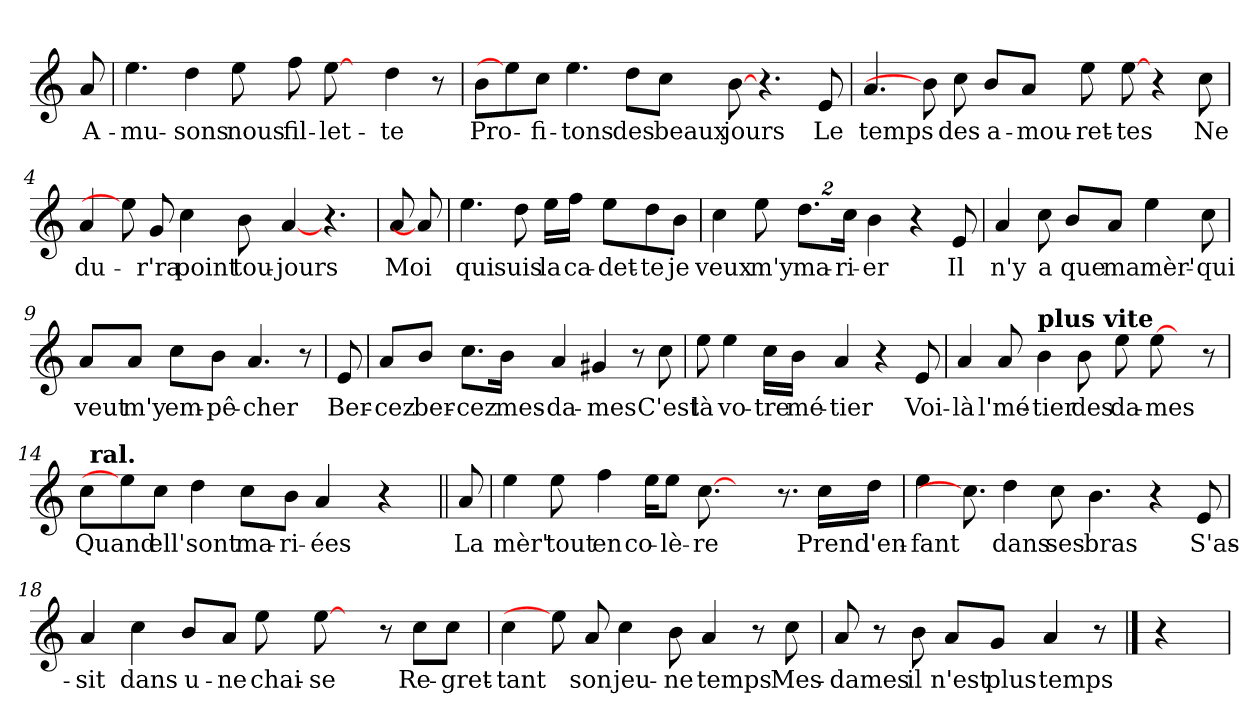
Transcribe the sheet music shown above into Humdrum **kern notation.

**kern	**text
*part1	*part1
*staff1	*staff1
*clefG2	*
*k[]	*
*C:	*
=	=
!	!LO:LY:b
8a/	A-
=1	=1
!	!LO:LY:b
4.ee\	-mu-
!	!LO:LY:b
4dd\	-sons
!	!LO:LY:b
8ee\	nous
!	!LO:LY:b
8ff\	fil-
!	!LO:LY:b
[8ee\	-let-
8ryy	.
!	!LO:LY:b
4dd\	-te
8r	.
=2	=2
!	!LO:LY:b
8b\L	Pro-
8ee\]	.
!	!LO:LY:b
8cc\J	-fi-
!	!LO:LY:b
4.ee\	-tons
!	!LO:LY:b
8dd\L	des
!	!LO:LY:b
8cc\J	beaux
!	!LO:LY:b
[8b\	jours
4.r	.
!	!LO:LY:b
8e/	Le
!!LO:LB:g=z
=3	=3
!	!LO:LY:b
4.a/	temps
8b\]	.
!	!LO:LY:b
8cc\	des
!	!LO:LY:b
8b/L	a-
!	!LO:LY:b
8a/J	-mou-
!	!LO:LY:b
8ee\	-ret-
!	!LO:LY:b
[8ee\	-tes
4r	.
!	!LO:LY:b
8cc\	Ne
=4	=4
!	!LO:LY:b
4a/	du-
8ee\]	.
!	!LO:LY:b
8g/	-r'ra
!	!LO:LY:b
4cc\	point
!	!LO:LY:b
8b\	tou-
!	!LO:LY:b
[4a/	-jours
4.r	.
!!LO:LB:g=z
=5	=5
!	!LO:LY:b
8a/	Moi
8a/]	.
=6	=6
!	!LO:LY:b
4.ee\	qui
!	!LO:LY:b
8dd\	suis
!	!LO:LY:b
16ee\LL	la
!	!LO:LY:b
16ff\JJ	ca-
!	!LO:LY:b
8ee\L	-det-
!	!LO:LY:b
8dd\	-te
!	!LO:LY:b
8b\J	je
=7	=7
!	!LO:LY:b
4cc\	veux
!	!LO:LY:b
8ee\	m'y
!	!LO:LY:b
16%3.dd\L	ma-
!	!LO:LY:b
32%3cc\Jk	-ri-
!	!LO:LY:b
4b\	-er
4r	.
!	!LO:LY:b
8e/	Il
!!LO:LB:g=z
=8	=8
!	!LO:LY:b
4a/	n'y
!	!LO:LY:b
8cc\	a
!	!LO:LY:b
8b/L	que
!	!LO:LY:b
8a/J	ma
!	!LO:LY:b
4ee\	mèr'-
!	!LO:LY:b
8cc\	-qui
=9	=9
!	!LO:LY:b
8a/L	veut
!	!LO:LY:b
8a/J	m'y
!	!LO:LY:b
8cc\L	em-
!	!LO:LY:b
8b\J	-pê-
!	!LO:LY:b
4.a/	-cher
8r	.
!!LO:LB:g=z
=10	=10
!	!LO:LY:b
8e/	Ber-
=11	=11
!	!LO:LY:b
8a/L	-cez
!	!LO:LY:b
8b/J	ber-
!	!LO:LY:b
8.cc\L	-cez
!	!LO:LY:b
16b\Jk	mes-
!	!LO:LY:b
4a/	-da-
!	!LO:LY:b
4g#X/	-mes
8r	.
!	!LO:LY:b
8cc\	C'est
=12	=12
!	!LO:LY:b
8ee\	là
!	!LO:LY:b
4ee\	vo-
!	!LO:LY:b
16cc\LL	-tre
!	!LO:LY:b
16b\JJ	mé-
!	!LO:LY:b
4a/	-tier
4r	.
!	!LO:LY:b
8e/	Voi-
!!LO:LB:g=z
=13	=13
!	!LO:LY:b
4a/	-là
!	!LO:LY:b
8a/	l'mé-
!LO:TX:a:B:t=plus vite	!
!	!LO:LY:b
4b\	-tier
!	!LO:LY:b
8b\	des
!	!LO:LY:b
8ee\	da-
!	!LO:LY:b
[8ee\	-mes
8ryy	.
8r	.
=14	=14
!	!LO:LY:b
*^	*
8cc\L	64ryy	Quand
!	!LO:TX:a:B:t=ral.	!
.	1ryy	.
8ee\]	.	.
!	!	!LO:LY:b
8cc\J	.	ell'
!	!	!LO:LY:b
4dd\	.	sont
!	!	!LO:LY:b
8cc\L	.	ma-
!	!	!LO:LY:b
8b\J	.	-ri-
!	!	!LO:LY:b
4a/	.	-ées
.	4ryy	.
4r	.	.
.	16..ryy	.
!!LO:LB:g=z	!!
=15||	=15||	=15||
!	!	!LO:LY:b
*v	*v	*
8a/	La
=16	=16
!	!LO:LY:b
4ee\	mèr'
!	!LO:LY:b
8ee\	tout
!	!LO:LY:b
4ff\	en
!	!LO:LY:b
16ee\KL	co-
!	!LO:LY:b
8ee\J	-lè-
!	!LO:LY:b
[8.cc\	-re
8.ryy	.
8.r	.
!	!LO:LY:b
16cc\LL	Prend
!	!LO:LY:b
16dd\JJ	l'en-
=17	=17
!	!LO:LY:b
4ee\	-fant
8.cc\]	.
!	!LO:LY:b
4dd\	dans
!	!LO:LY:b
8cc\	ses
!	!LO:LY:b
4.b\	bras
4r	.
!	!LO:LY:b
8e/	S'as-
!!LO:LB:g=z
=18	=18
!	!LO:LY:b
4a/	-sit
!	!LO:LY:b
4cc\	dans
!	!LO:LY:b
8b/L	u-
!	!LO:LY:b
8a/J	-ne
!	!LO:LY:b
8ee\	chai-
!	!LO:LY:b
[8ee\	-se
8ryy	.
8r	.
!	!LO:LY:b
8cc\L	Re-
!	!LO:LY:b
8cc\J	-gret-
=19	=19
!	!LO:LY:b
4cc\	-tant
8ee\]	.
!	!LO:LY:b
8a/	son
!	!LO:LY:b
4cc\	jeu-
!	!LO:LY:b
8b\	-ne
!	!LO:LY:b
4a/	temps
8r	.
!	!LO:LY:b
8cc\	Mes-
=20	=20
!	!LO:LY:b
8a/	-dames
8r	.
!	!LO:LY:b
8b\	il
!	!LO:LY:b
8a/L	n'est
!	!LO:LY:b
8g/J	plus
!	!LO:LY:b
4a/	temps
8r	.
==21	==21
4r	.
=	=
*-	*-
